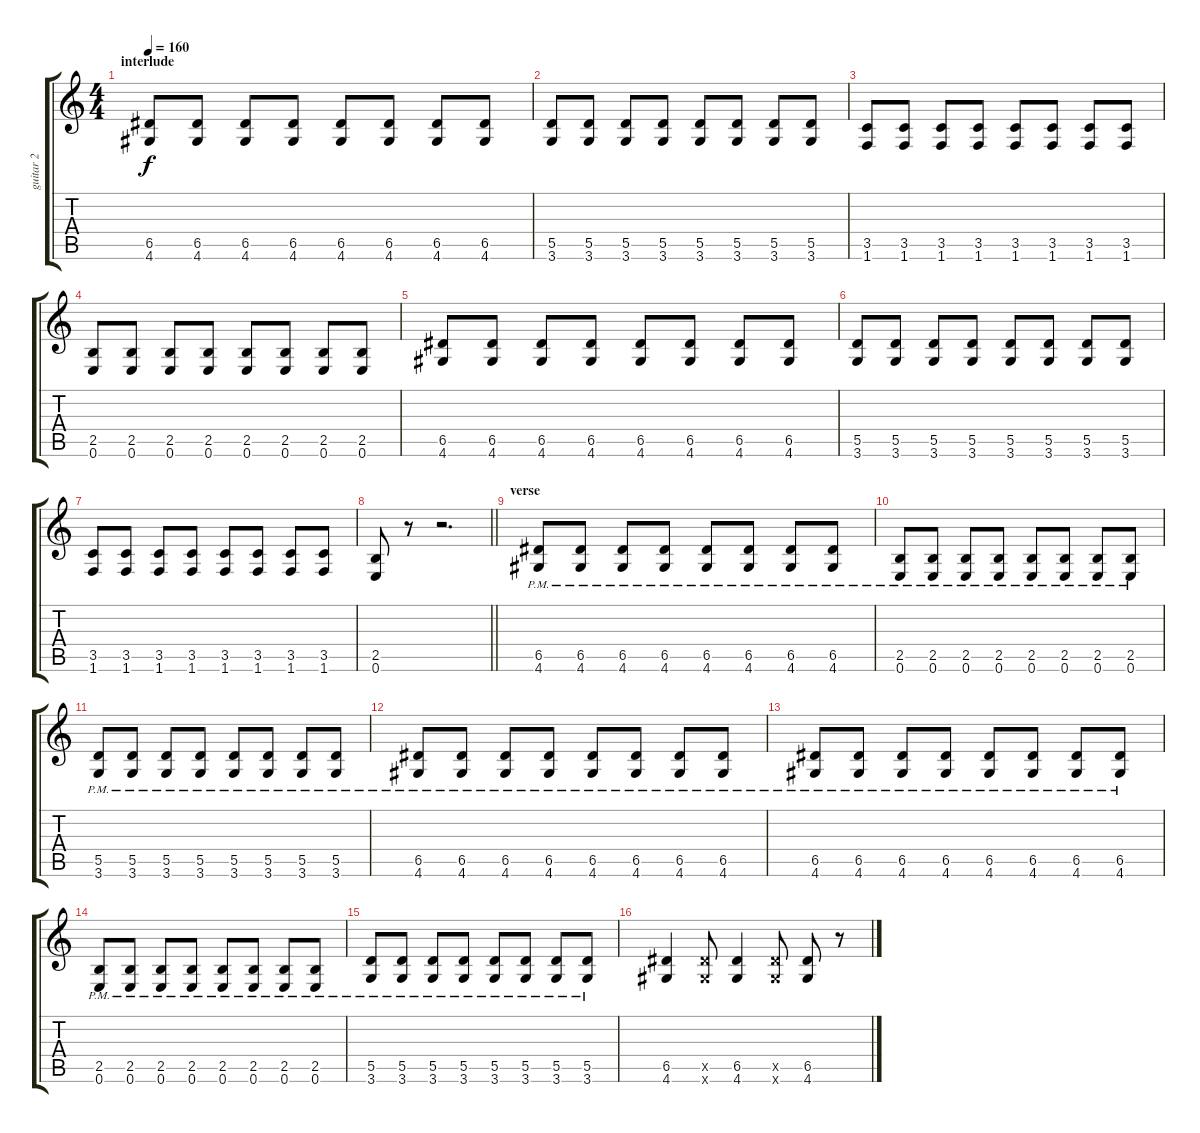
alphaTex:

\track ("guitar 2" "guitar 2") {instrument overdrivenguitar}
\staff {score tabs}
\tuning (E4 B3 G3 D3 A2 E2) {hide}
\ts (4 4)
\section ("" "interlude")
\tempo 160
\clef g2
\ks c
(6.5 4.6).8{dy f} (6.5 4.6).8 (6.5 4.6).8 (6.5 4.6).8 (6.5 4.6).8 (6.5 4.6).8 (6.5 4.6).8 (6.5 4.6).8 |
(5.5 3.6).8 (5.5 3.6).8 (5.5 3.6).8 (5.5 3.6).8 (5.5 3.6).8 (5.5 3.6).8 (5.5 3.6).8 (5.5 3.6).8 |
(3.5 1.6).8 (3.5 1.6).8 (3.5 1.6).8 (3.5 1.6).8 (3.5 1.6).8 (3.5 1.6).8 (3.5 1.6).8 (3.5 1.6).8 |
(2.5 0.6).8 (2.5 0.6).8 (2.5 0.6).8 (2.5 0.6).8 (2.5 0.6).8 (2.5 0.6).8 (2.5 0.6).8 (2.5 0.6).8 |
(6.5 4.6).8 (6.5 4.6).8 (6.5 4.6).8 (6.5 4.6).8 (6.5 4.6).8 (6.5 4.6).8 (6.5 4.6).8 (6.5 4.6).8 |
(5.5 3.6).8 (5.5 3.6).8 (5.5 3.6).8 (5.5 3.6).8 (5.5 3.6).8 (5.5 3.6).8 (5.5 3.6).8 (5.5 3.6).8 |
(3.5 1.6).8 (3.5 1.6).8 (3.5 1.6).8 (3.5 1.6).8 (3.5 1.6).8 (3.5 1.6).8 (3.5 1.6).8 (3.5 1.6).8 |
\barLineRight lightlight
(2.5 0.6).8 r.8 r.2{d} |
\section ("" "verse")
(6.5{pm} 4.6{pm}).8 (6.5{pm} 4.6{pm}).8 (6.5{pm} 4.6{pm}).8 (6.5{pm} 4.6{pm}).8 (6.5{pm} 4.6{pm}).8 (6.5{pm} 4.6{pm}).8 (6.5{pm} 4.6{pm}).8 (6.5{pm} 4.6{pm}).8 |
(2.5{pm} 0.6{pm}).8 (2.5{pm} 0.6{pm}).8 (2.5{pm} 0.6{pm}).8 (2.5{pm} 0.6{pm}).8 (2.5{pm} 0.6{pm}).8 (2.5{pm} 0.6{pm}).8 (2.5{pm} 0.6{pm}).8 (2.5{pm} 0.6{pm}).8 |
(5.5{pm} 3.6{pm}).8 (5.5{pm} 3.6{pm}).8 (5.5{pm} 3.6{pm}).8 (5.5{pm} 3.6{pm}).8 (5.5{pm} 3.6{pm}).8 (5.5{pm} 3.6{pm}).8 (5.5{pm} 3.6{pm}).8 (5.5{pm} 3.6{pm}).8 |
(6.5{pm} 4.6{pm}).8 (6.5{pm} 4.6{pm}).8 (6.5{pm} 4.6{pm}).8 (6.5{pm} 4.6{pm}).8 (6.5{pm} 4.6{pm}).8 (6.5{pm} 4.6{pm}).8 (6.5{pm} 4.6{pm}).8 (6.5{pm} 4.6{pm}).8 |
(6.5{pm} 4.6{pm}).8 (6.5{pm} 4.6{pm}).8 (6.5{pm} 4.6{pm}).8 (6.5{pm} 4.6{pm}).8 (6.5{pm} 4.6{pm}).8 (6.5{pm} 4.6{pm}).8 (6.5{pm} 4.6{pm}).8 (6.5{pm} 4.6{pm}).8 |
(2.5{pm} 0.6{pm}).8 (2.5{pm} 0.6{pm}).8 (2.5{pm} 0.6{pm}).8 (2.5{pm} 0.6{pm}).8 (2.5{pm} 0.6{pm}).8 (2.5{pm} 0.6{pm}).8 (2.5{pm} 0.6{pm}).8 (2.5{pm} 0.6{pm}).8 |
(5.5{pm} 3.6{pm}).8 (5.5{pm} 3.6{pm}).8 (5.5{pm} 3.6{pm}).8 (5.5{pm} 3.6{pm}).8 (5.5{pm} 3.6{pm}).8 (5.5{pm} 3.6{pm}).8 (5.5{pm} 3.6{pm}).8 (5.5{pm} 3.6{pm}).8 |
(6.5 4.6).4 (6.5{x} 4.6{x}).8 (6.5 4.6).4 (6.5{x} 4.6{x}).8 (6.5 4.6).8 r.8
